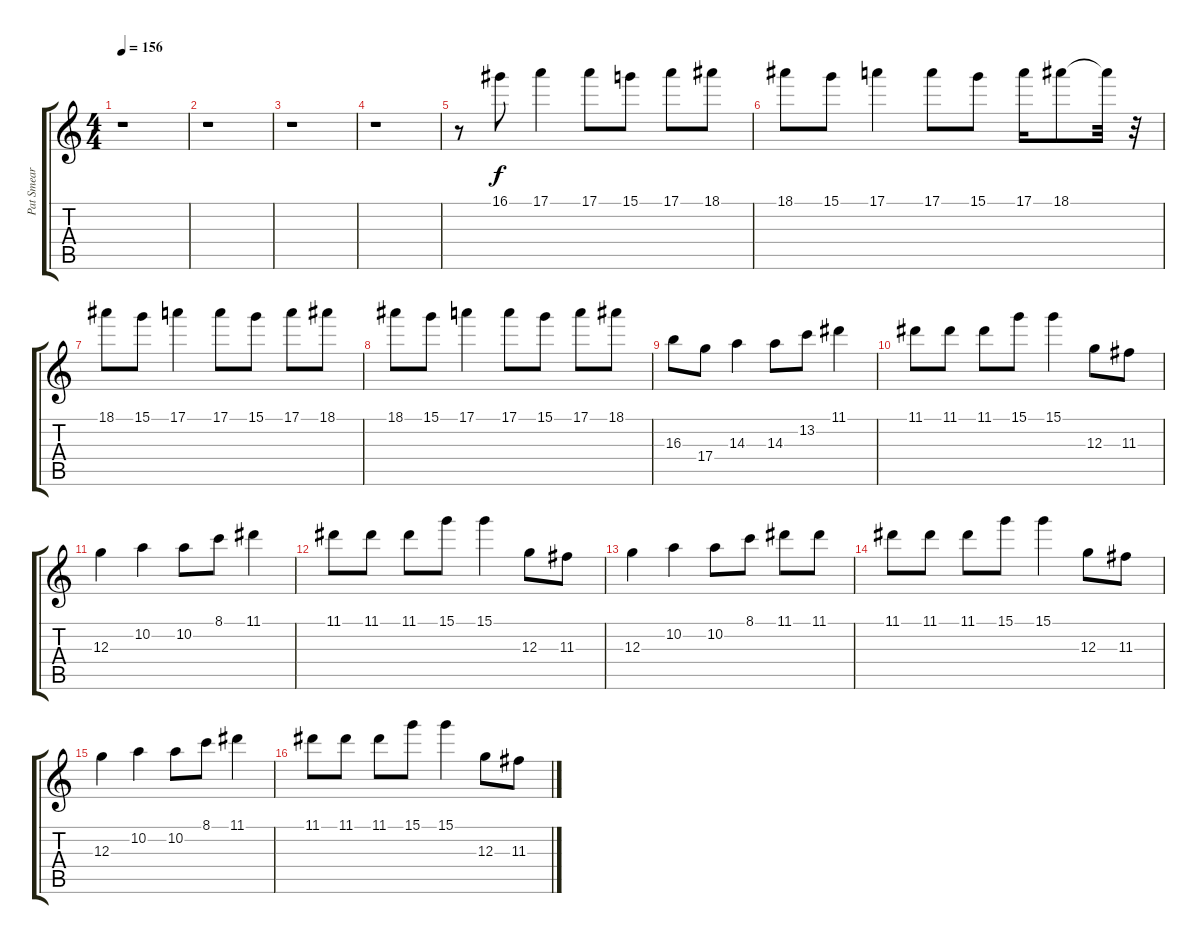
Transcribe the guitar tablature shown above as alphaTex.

\track ("Pat Smear" "Pat Smear") {instrument overdrivenguitar}
\staff {score tabs}
\tuning (E4 B3 G3 D3 A2 E2) {hide}
\ts (4 4)
\tempo 156
\clef g2
\ks c
r.1{dy f} |
r.1 |
r.1 |
r.1 |
r.8 16.1.8 17.1.4 17.1.8 15.1.8 17.1.8 18.1.8 |
18.1.8 15.1.8 17.1.4 17.1.8 15.1.8 17.1.16 18.1.8 18.1{t}.32 r.32 |
18.1.8 15.1.8 17.1.4 17.1.8 15.1.8 17.1.8 18.1.8 |
18.1.8 15.1.8 17.1.4 17.1.8 15.1.8 17.1.8 18.1.8 |
16.3.8 17.4.8 14.3.4 14.3.8 13.2.8 11.1.4 |
11.1.8 11.1.8 11.1.8 15.1.8 15.1.4 12.3.8 11.3.8 |
12.3.4 10.2.4 10.2.8 8.1.8 11.1.4 |
11.1.8 11.1.8 11.1.8 15.1.8 15.1.4 12.3.8 11.3.8 |
12.3.4 10.2.4 10.2.8 8.1.8 11.1.8 11.1.8 |
11.1.8 11.1.8 11.1.8 15.1.8 15.1.4 12.3.8 11.3.8 |
12.3.4 10.2.4 10.2.8 8.1.8 11.1.4 |
11.1.8 11.1.8 11.1.8 15.1.8 15.1.4 12.3.8 11.3.8
